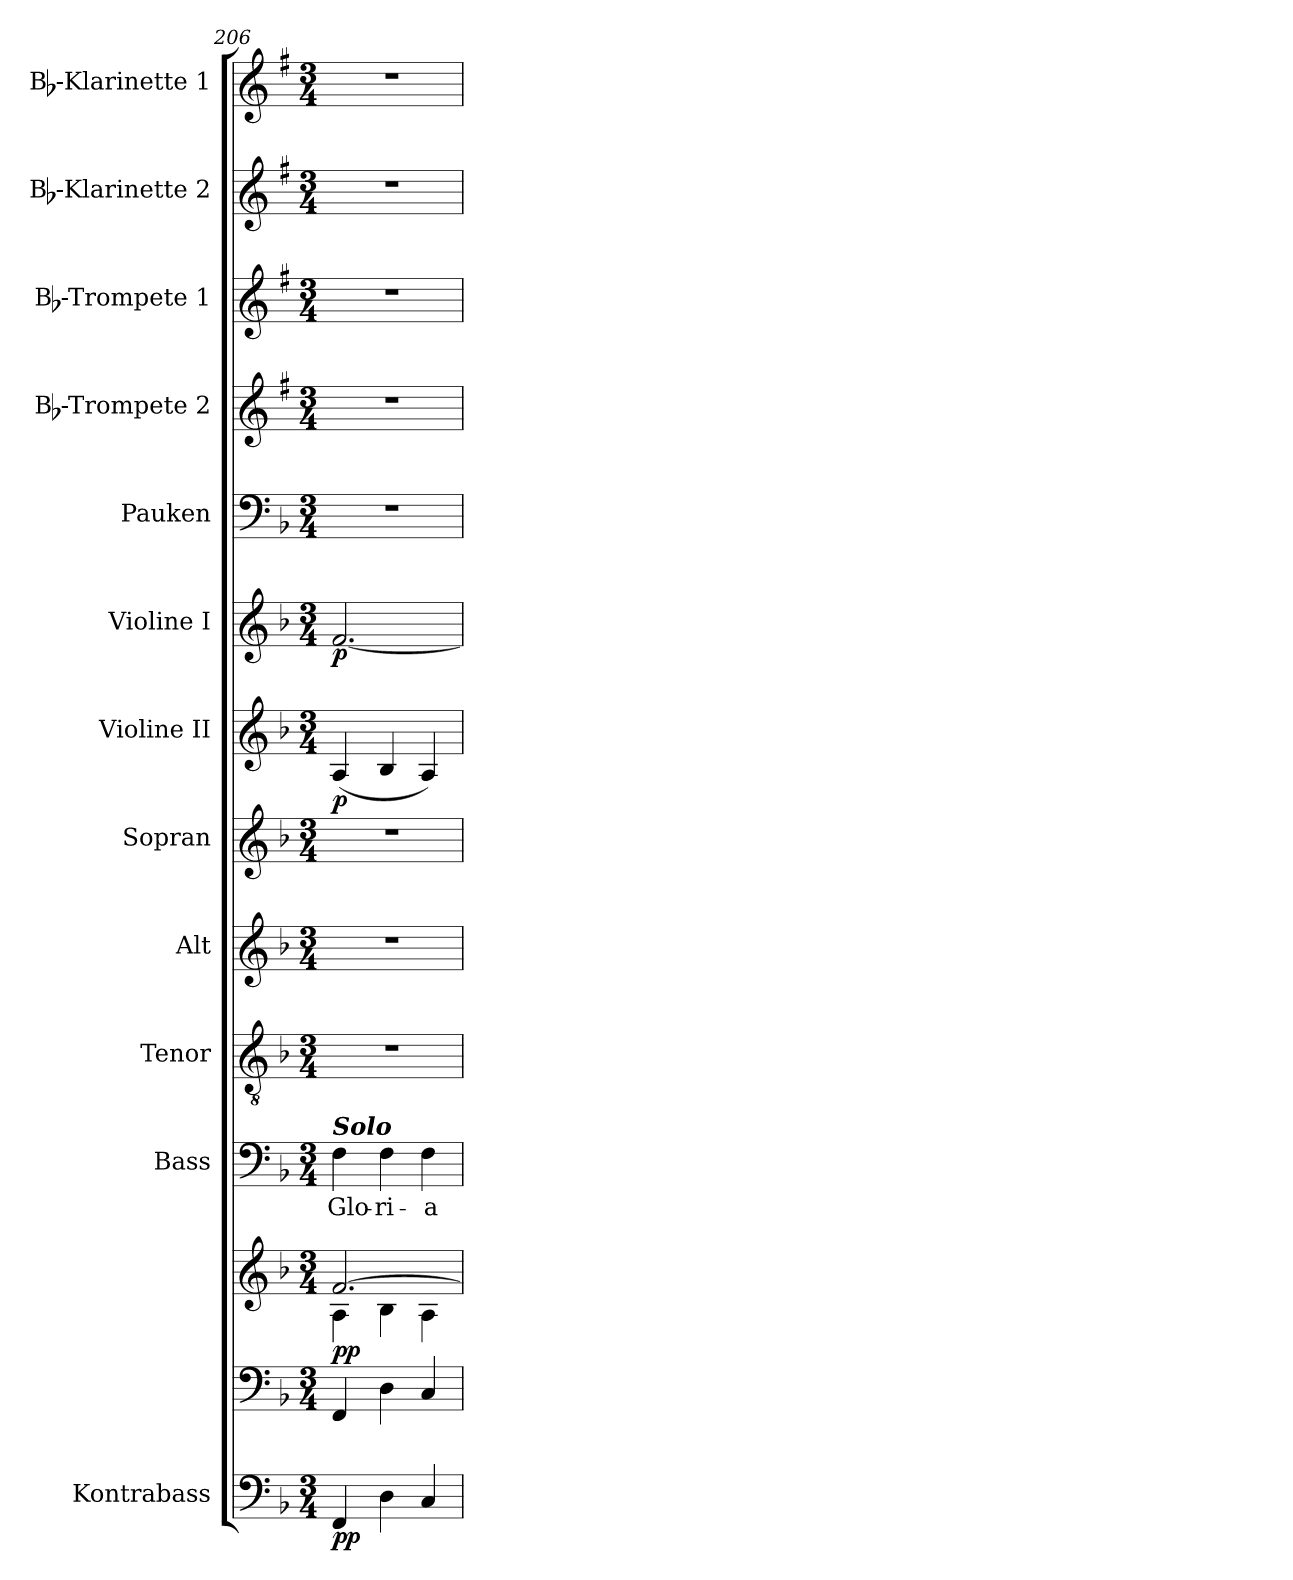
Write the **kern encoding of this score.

**kern	**dynam	**kern	**kern	**dynam	**kern	**text	**kern	**kern	**kern	**kern	**dynam	**kern	**dynam	**kern	**kern	**kern	**kern	**kern
*part13	*part13	*part12	*part12	*part12	*part11	*part11	*part10	*part9	*part8	*part7	*part7	*part6	*part6	*part5	*part4	*part3	*part2	*part1
*staff14	*staff14	*staff13	*staff12	*staff12/13	*staff11	*staff11	*staff10	*staff9	*staff8	*staff7	*staff7	*staff6	*staff6	*staff5	*staff4	*staff3	*staff2	*staff1
*I"Kontrabass	*	*	*	*	*I"Bass	*	*I"Tenor	*I"Alt	*I"Sopran	*I"Violine II	*	*I"Violine I	*	*I"Pauken	*I"Bb-Trompete 2	*I"Bb-Trompete 1	*I"Bb-Klarinette 2	*I"Bb-Klarinette 1
*I'Kb.	*	*	*	*	*I'B.	*	*I'T.	*I'A.	*I'S.	*I'Vl. II	*	*I'Vl. I	*	*I'Pk.	*I'Bb Trp. 2	*I'Bb Trp. 1	*I'Bb Kl. 2	*I'Bb Kl. 1
*clefF4	*	*clefF4	*clefG2	*	*clefF4	*	*clefGv2	*clefG2	*clefG2	*clefG2	*	*clefG2	*	*clefF4	*clefG2	*clefG2	*clefG2	*clefG2
*ITrd7c12	*	*	*	*	*	*	*	*	*	*	*	*	*	*	*ITrd1c2	*ITrd1c2	*ITrd1c2	*ITrd1c2
*k[b-]	*	*k[b-]	*k[b-]	*	*k[b-]	*	*k[b-]	*k[b-]	*k[b-]	*k[b-]	*	*k[b-]	*	*k[b-]	*k[b-]	*k[b-]	*k[b-]	*k[b-]
*F:	*	*F:	*F:	*	*F:	*	*F:	*F:	*F:	*F:	*	*F:	*	*F:	*F:	*F:	*F:	*F:
*M3/4	*	*M3/4	*M3/4	*	*M3/4	*	*M3/4	*M3/4	*M3/4	*M3/4	*	*M3/4	*	*M3/4	*M3/4	*M3/4	*M3/4	*M3/4
=206	=206	=206	=206	=206	=206	=206	=206	=206	=206	=206	=206	=206	=206	=206	=206	=206	=206	=206
*	*	*	*^	*	*	*	*	*	*	*	*	*	*	*	*	*	*	*
!	!	!	!	!	!	!LO:TX:a:Bi:t=Solo	!	!	!	!	!	!	!	!	!	!	!	!	!
!	!LO:DY:b	!	!	!	!LO:DY:b	!	!LO:LY:b	!	!	!	!	!LO:DY:b	!	!LO:DY:b	!	!	!	!	!
4FFF/	pp	4FF/	[>2.f/	4A\	pp	4F\	Glo-	2.r	2.r	2.r	(<4A/	p	[2.f/	p	2.r	2.r	2.r	2.r	2.r
!	!	!	!	!	!	!	!LO:LY:b	!	!	!	!	!	!	!	!	!	!	!	!
4DD\	.	4D\	.	4B-\	.	4F\	-ri-	.	.	.	4B-/	.	.	.	.	.	.	.	.
!	!	!	!	!	!	!	!LO:LY:b	!	!	!	!	!	!	!	!	!	!	!	!
4CC/	.	4C/	.	4A\	.	4F\	-a	.	.	.	4A/)	.	.	.	.	.	.	.	.
*	*	*	*v	*v	*	*	*	*	*	*	*	*	*	*	*	*	*	*	*
=	=	=	=	=	=	=	=	=	=	=	=	=	=	=	=	=	=	=
*-	*-	*-	*-	*-	*-	*-	*-	*-	*-	*-	*-	*-	*-	*-	*-	*-	*-	*-
